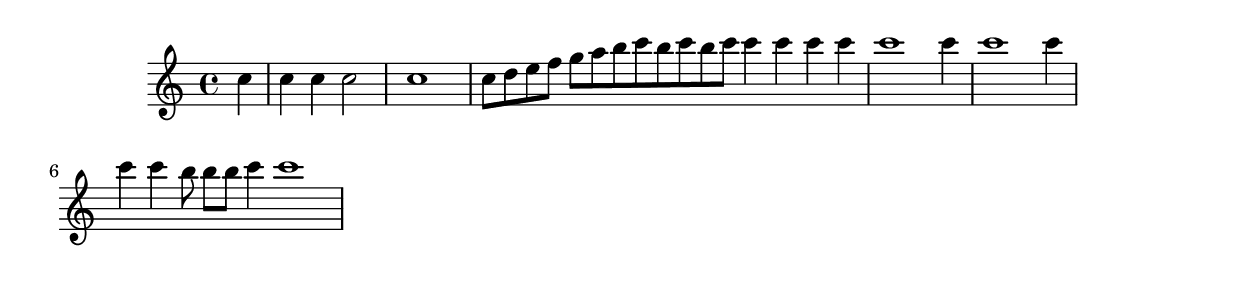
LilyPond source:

#(ly:set-option 'old-relative)
\version "1.9.1"
% possible rename to bar-something.

\header{ texidoc = "@cindex Bar Length

You can alter the length of bars by setting
@code{measureLength} or by resetting @code{measurePosition}. "
}

\score { 
  \context Voice \notes\relative c {
    
	
	% \property Score. measurePosition = #(ly:make-moment -1 4)
	\partial 4
	c''4 c4 c4 c2 c1
	\cadenzaOn  c8[ d e f]  g[ a b c b c b c]
	\cadenzaOff
	c4 c4 c4 c4
	\property Score. measureLength = #(ly:make-moment 5 4)
	
	c1 c4
	c1 c4 
	c4 c4
	\property Score. measurePosition = #(ly:make-moment -3 8)
	b8 b b
	c4 c1
	
  }
  \paper { raggedright= ##t}  
}

